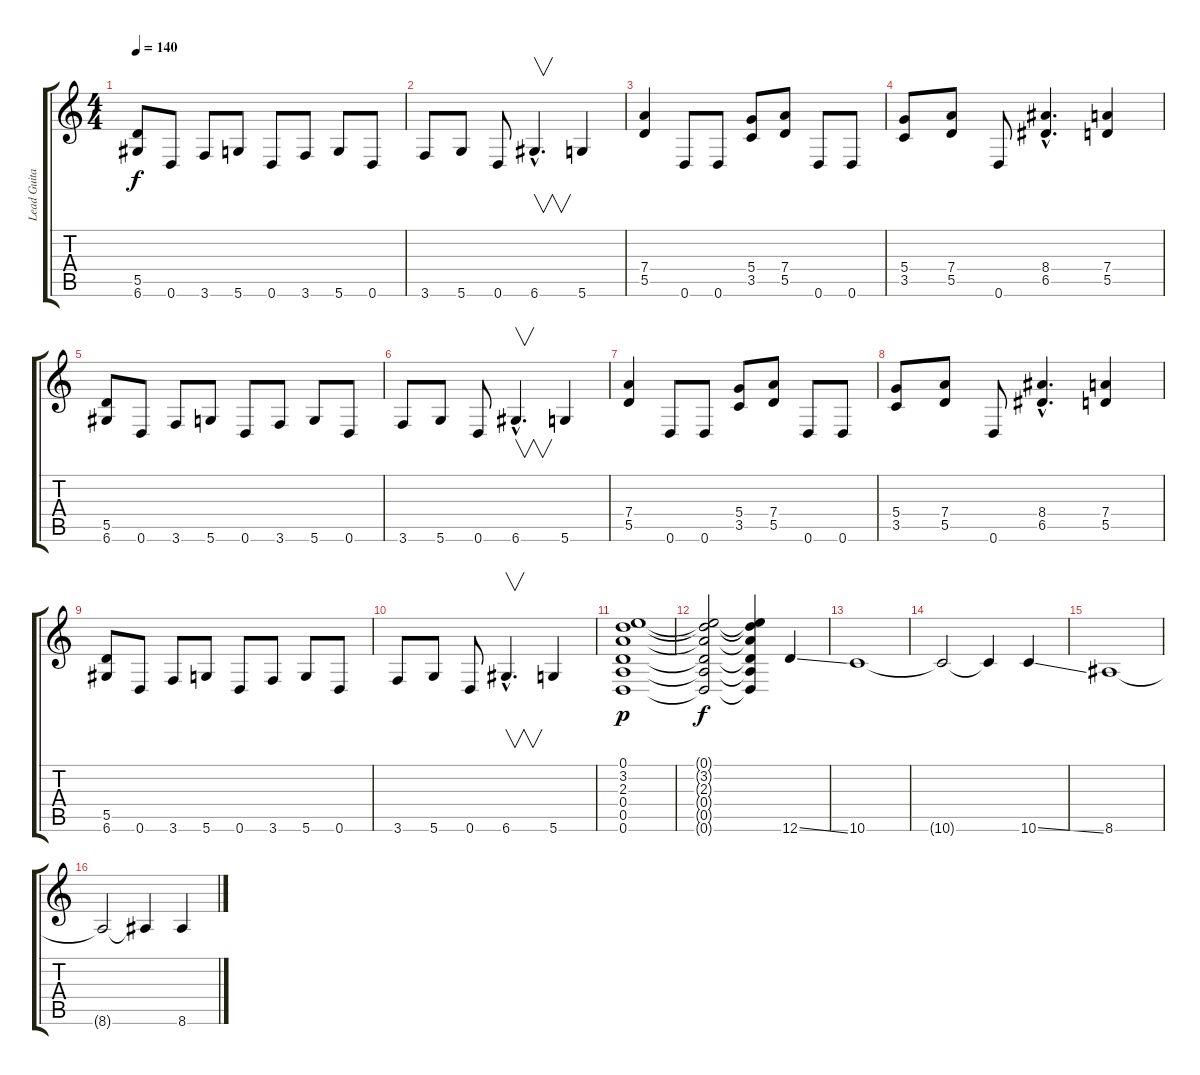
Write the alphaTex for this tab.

\track ("Lead Guitar" "Lead Guita") {instrument distortionguitar}
\staff {score tabs}
\tuning (E4 B3 G3 D3 A2 D2) {hide}
\ts (4 4)
\tempo 140
\clef g2
\ks c
(5.5 6.6).8{dy f} 0.6.8 3.6.8 5.6.8 0.6.8 3.6.8 5.6.8 0.6.8 |
3.6.8 5.6.8 0.6.8 6.6{hac}.4{v d} 5.6.4 |
(7.4 5.5).4 0.6.8 0.6.8 (5.4 3.5).8 (7.4 5.5).8 0.6.8 0.6.8 |
(5.4 3.5).8 (7.4 5.5).8 0.6.8 (8.4{hac} 6.5{hac}).4{d} (7.4 5.5).4 |
(5.5 6.6).8 0.6.8 3.6.8 5.6.8 0.6.8 3.6.8 5.6.8 0.6.8 |
3.6.8 5.6.8 0.6.8 6.6{hac}.4{v d} 5.6.4 |
(7.4 5.5).4 0.6.8 0.6.8 (5.4 3.5).8 (7.4 5.5).8 0.6.8 0.6.8 |
(5.4 3.5).8 (7.4 5.5).8 0.6.8 (8.4{hac} 6.5{hac}).4{d} (7.4 5.5).4 |
(5.5 6.6).8 0.6.8 3.6.8 5.6.8 0.6.8 3.6.8 5.6.8 0.6.8 |
3.6.8 5.6.8 0.6.8 6.6{hac}.4{v d} 5.6.4 |
(0.1 3.2 2.3 0.4 0.5 0.6).1{dy p} |
(0.1{t} 3.2{t} 2.3{t} 0.4{t} 0.5{t} 0.6{t}).2{dy f} (0.1{t} 3.2{t} 2.3{t} 0.4{t} 0.5{t} 0.6{t}).4 12.6{ss}.4 |
10.6.1 |
10.6{t}.2 10.6{t}.4 10.6{ss}.4 |
8.6.1 |
8.6{t}.2 8.6{t}.4 8.6{ss}.4
